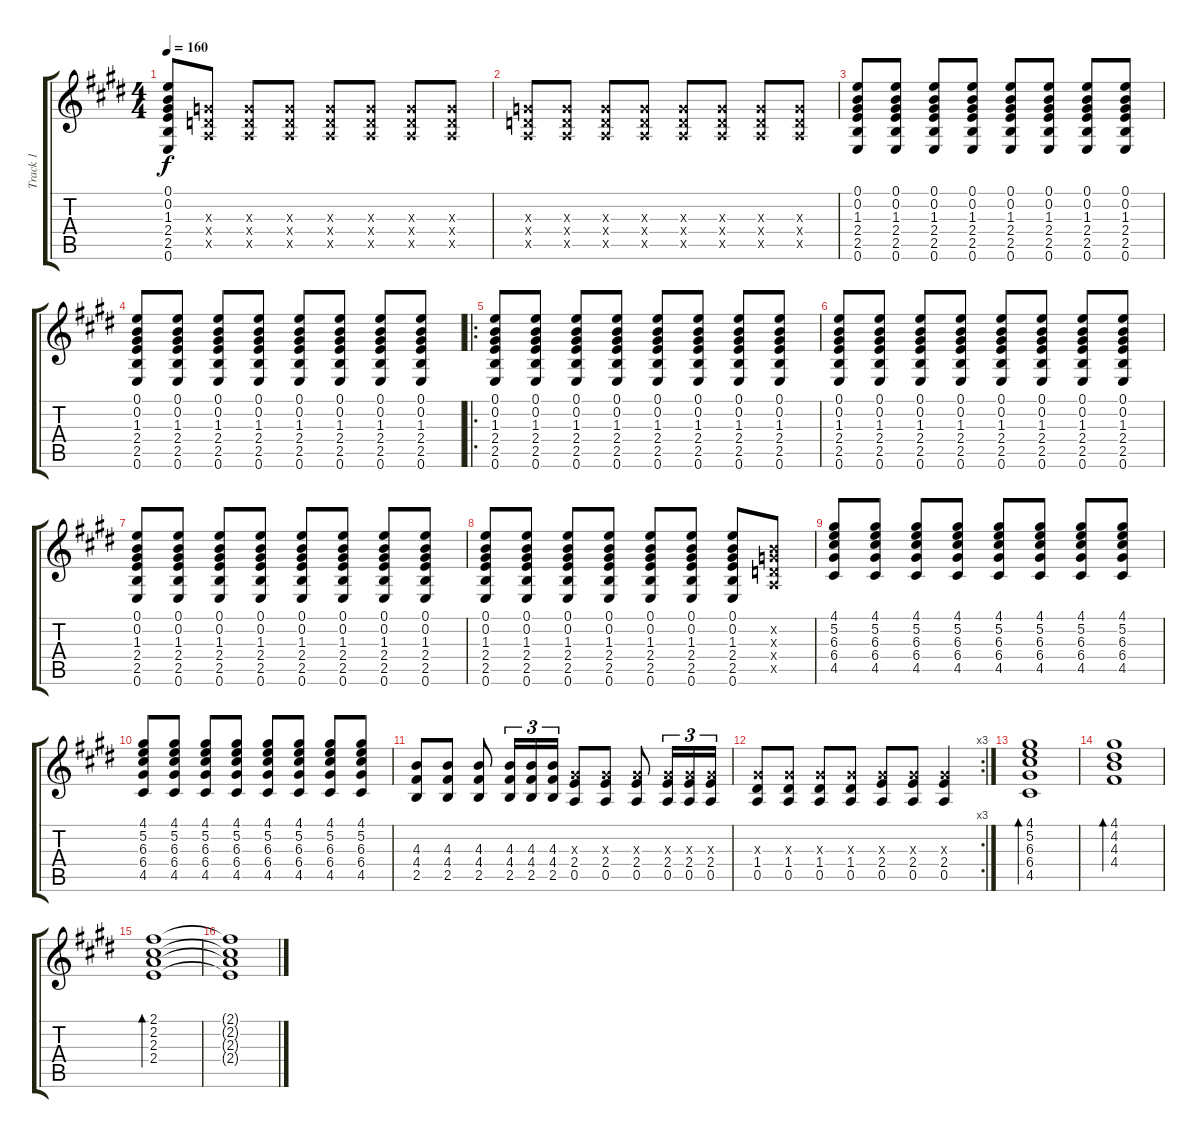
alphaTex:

\track ("Track 1" "Track 1") {instrument acousticguitarsteel}
\staff {score tabs}
\tuning (E4 B3 G3 D3 A2 E2) {hide}
\ts (4 4)
\tempo 160
\clef g2
\ks e
(0.1 0.2 1.3 2.4 2.5 0.6).8{dy f} (0.3{x} 0.4{x} 0.5{x}).8 (0.3{x} 0.4{x} 0.5{x}).8 (0.3{x} 0.4{x} 0.5{x}).8 (0.3{x} 0.4{x} 0.5{x}).8 (0.3{x} 0.4{x} 0.5{x}).8 (0.3{x} 0.4{x} 0.5{x}).8 (0.3{x} 0.4{x} 0.5{x}).8 |
(0.3{x} 0.4{x} 0.5{x}).8 (0.3{x} 0.4{x} 0.5{x}).8 (0.3{x} 0.4{x} 0.5{x}).8 (0.3{x} 0.4{x} 0.5{x}).8 (0.3{x} 0.4{x} 0.5{x}).8 (0.3{x} 0.4{x} 0.5{x}).8 (0.3{x} 0.4{x} 0.5{x}).8 (0.3{x} 0.4{x} 0.5{x}).8 |
(0.1 0.2 1.3 2.4 2.5 0.6).8 (0.1 0.2 1.3 2.4 2.5 0.6).8 (0.1 0.2 1.3 2.4 2.5 0.6).8 (0.1 0.2 1.3 2.4 2.5 0.6).8 (0.1 0.2 1.3 2.4 2.5 0.6).8 (0.1 0.2 1.3 2.4 2.5 0.6).8 (0.1 0.2 1.3 2.4 2.5 0.6).8 (0.1 0.2 1.3 2.4 2.5 0.6).8 |
(0.1 0.2 1.3 2.4 2.5 0.6).8 (0.1 0.2 1.3 2.4 2.5 0.6).8 (0.1 0.2 1.3 2.4 2.5 0.6).8 (0.1 0.2 1.3 2.4 2.5 0.6).8 (0.1 0.2 1.3 2.4 2.5 0.6).8 (0.1 0.2 1.3 2.4 2.5 0.6).8 (0.1 0.2 1.3 2.4 2.5 0.6).8 (0.1 0.2 1.3 2.4 2.5 0.6).8 |
\ro
(0.1 0.2 1.3 2.4 2.5 0.6).8 (0.1 0.2 1.3 2.4 2.5 0.6).8 (0.1 0.2 1.3 2.4 2.5 0.6).8 (0.1 0.2 1.3 2.4 2.5 0.6).8 (0.1 0.2 1.3 2.4 2.5 0.6).8 (0.1 0.2 1.3 2.4 2.5 0.6).8 (0.1 0.2 1.3 2.4 2.5 0.6).8 (0.1 0.2 1.3 2.4 2.5 0.6).8 |
(0.1 0.2 1.3 2.4 2.5 0.6).8 (0.1 0.2 1.3 2.4 2.5 0.6).8 (0.1 0.2 1.3 2.4 2.5 0.6).8 (0.1 0.2 1.3 2.4 2.5 0.6).8 (0.1 0.2 1.3 2.4 2.5 0.6).8 (0.1 0.2 1.3 2.4 2.5 0.6).8 (0.1 0.2 1.3 2.4 2.5 0.6).8 (0.1 0.2 1.3 2.4 2.5 0.6).8 |
(0.1 0.2 1.3 2.4 2.5 0.6).8 (0.1 0.2 1.3 2.4 2.5 0.6).8 (0.1 0.2 1.3 2.4 2.5 0.6).8 (0.1 0.2 1.3 2.4 2.5 0.6).8 (0.1 0.2 1.3 2.4 2.5 0.6).8 (0.1 0.2 1.3 2.4 2.5 0.6).8 (0.1 0.2 1.3 2.4 2.5 0.6).8 (0.1 0.2 1.3 2.4 2.5 0.6).8 |
(0.1 0.2 1.3 2.4 2.5 0.6).8 (0.1 0.2 1.3 2.4 2.5 0.6).8 (0.1 0.2 1.3 2.4 2.5 0.6).8 (0.1 0.2 1.3 2.4 2.5 0.6).8 (0.1 0.2 1.3 2.4 2.5 0.6).8 (0.1 0.2 1.3 2.4 2.5 0.6).8 (0.1 0.2 1.3 2.4 2.5 0.6).8 (0.2{x} 0.3{x} 0.4{x} 0.5{x}).8 |
(4.1 5.2 6.3 6.4 4.5).8 (4.1 5.2 6.3 6.4 4.5).8 (4.1 5.2 6.3 6.4 4.5).8 (4.1 5.2 6.3 6.4 4.5).8 (4.1 5.2 6.3 6.4 4.5).8 (4.1 5.2 6.3 6.4 4.5).8 (4.1 5.2 6.3 6.4 4.5).8 (4.1 5.2 6.3 6.4 4.5).8 |
(4.1 5.2 6.3 6.4 4.5).8 (4.1 5.2 6.3 6.4 4.5).8 (4.1 5.2 6.3 6.4 4.5).8 (4.1 5.2 6.3 6.4 4.5).8 (4.1 5.2 6.3 6.4 4.5).8 (4.1 5.2 6.3 6.4 4.5).8 (4.1 5.2 6.3 6.4 4.5).8 (4.1 5.2 6.3 6.4 4.5).8 |
(4.3 4.4 2.5).8 (4.3 4.4 2.5).8 (4.3 4.4 2.5).8 (4.3 4.4 2.5).16{tu (3 2)} (4.3 4.4 2.5).16{tu (3 2)} (4.3 4.4 2.5).16{tu (3 2)} (1.3{x} 2.4 0.5).8 (1.3{x} 2.4 0.5).8 (1.3{x} 2.4 0.5).8 (1.3{x} 2.4 0.5).16{tu (3 2)} (1.3{x} 2.4 0.5).16{tu (3 2)} (1.3{x} 2.4 0.5).16{tu (3 2)} |
\rc 3
(1.3{x} 1.4 0.5).8 (1.3{x} 1.4 0.5).8 (1.3{x} 1.4 0.5).8 (1.3{x} 1.4 0.5).8 (1.3{x} 2.4 0.5).8 (1.3{x} 2.4 0.5).8 (1.3{x} 2.4 0.5).4 |
(4.1 5.2 6.3 6.4 4.5).1{bd 480} |
(4.1 4.2 4.3 4.4).1{bd 480} |
(2.1 2.2 2.3 2.4).1{bd 480} |
(2.1{t} 2.2{t} 2.3{t} 2.4{t}).1
